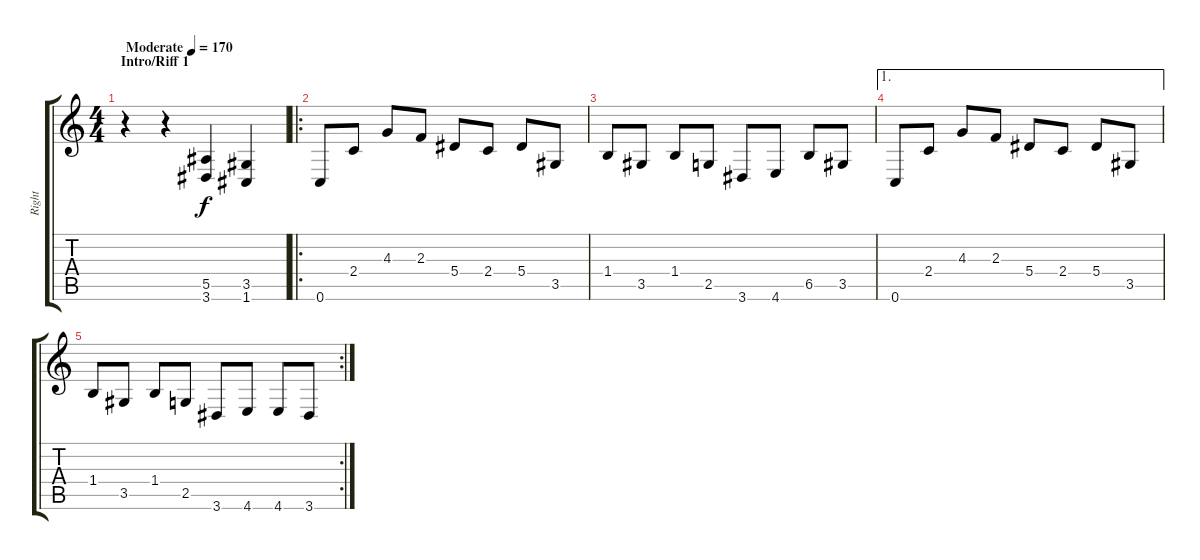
\track ("Right" "Right") {instrument distortionguitar}
\staff {score tabs}
\tuning (C4 G3 Eb3 Bb2 F2 C2) {hide}
\ts (4 4)
\section ("" "Intro/Riff 1")
\tempo (170 "Moderate")
\clef g2
\ks c
r.4{dy f instrument distortionguitar} r.4 (5.5 3.6).4 (3.5 1.6).4 |
\ro
0.6.8 2.4.8 4.3.8 2.3.8 5.4.8 2.4.8 5.4.8 3.5.8 |
1.4.8 3.5.8 1.4.8 2.5.8 3.6.8 4.6.8 6.5.8 3.5.8 |
\ae 1
0.6.8 2.4.8 4.3.8 2.3.8 5.4.8 2.4.8 5.4.8 3.5.8 |
\rc 2
1.4.8 3.5.8 1.4.8 2.5.8 3.6.8 4.6.8 4.6.8 3.6.8
